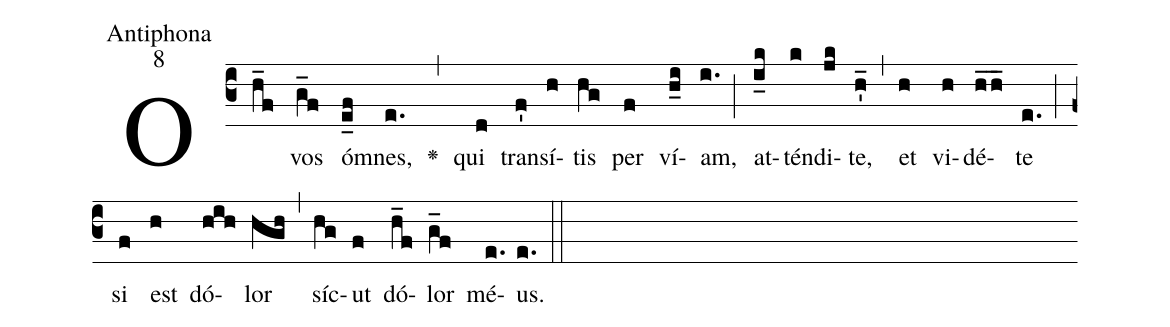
office-part:Antiphona;
mode:8;
%%
(c3) O(h_f) vos(g_f) ó(e_f)mnes,(e.) <v>\greheightstar</v>(,) qui(d) tran(f')sí(h)tis(hg) per(f) ví(h_i)am,(i.) (;) at(i_k)tén(k)di(jk)te,(h'_) (,) et(h) vi(h)dé(h_/h_)te(e.) (;) si(f) est(h) dó(hih)lor(hgh) (,) síc(hg)ut(f) dó(h_f)lor(g_f) mé(e.)us.(e.) (::)
